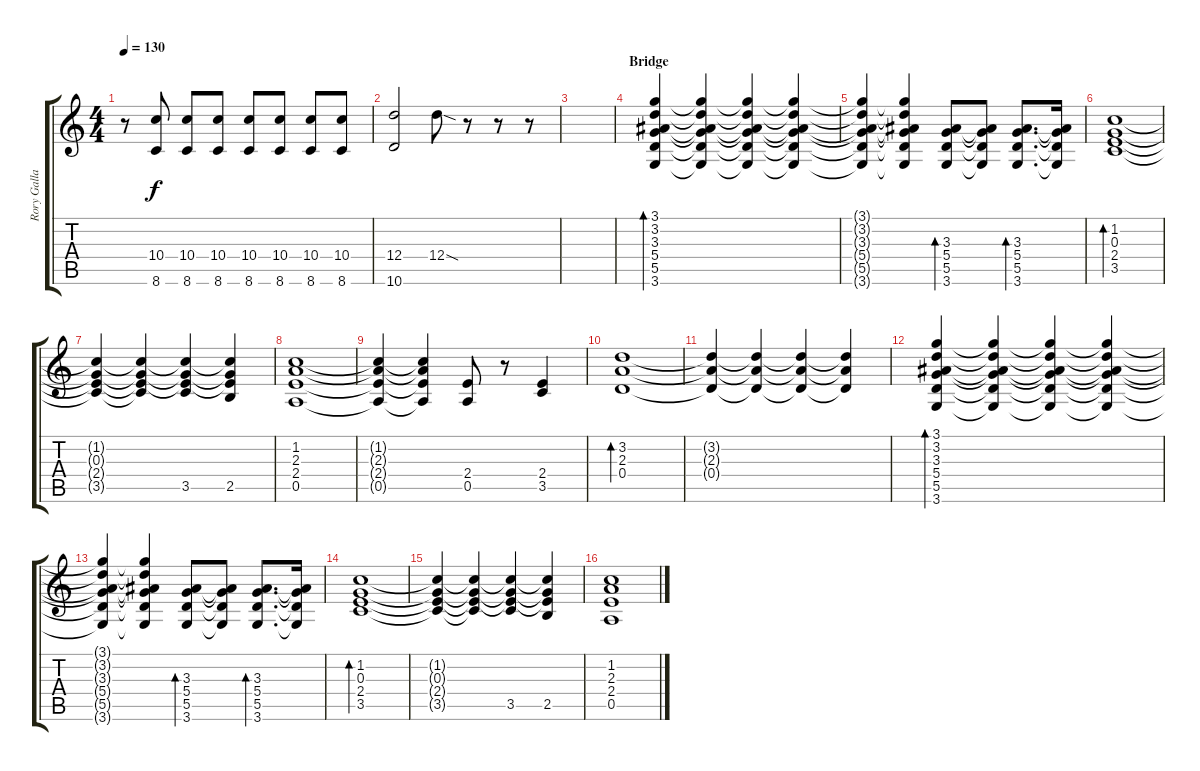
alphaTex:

\track ("Rory Gallagher" "Rory Galla") {instrument electricguitarclean}
\staff {score tabs}
\tuning (E4 B3 G3 D3 A2 E2) {hide}
\ts (4 4)
\tempo 130
\clef g2
\ks c
r.8{dy f} (10.4 8.6).8 (10.4 8.6).8 (10.4 8.6).8 (10.4 8.6).8 (10.4 8.6).8 (10.4 8.6).8 (10.4 8.6).8 |
(12.4 10.6).2 12.4{sod}.8 r.8 r.8 r.8 |
|
\section ("" "Bridge")
(3.1 3.2 3.3 5.4 5.5 3.6).4{bd 240} (3.1{t} 3.2{t} 3.3{t} 5.4{t} 5.5{t} 3.6{t}).4 (3.1{t} 3.2{t} 3.3{t} 5.4{t} 5.5{t} 3.6{t}).4 (3.1{t} 3.2{t} 3.3{t} 5.4{t} 5.5{t} 3.6{t}).4 |
(3.1{t} 3.2{t} 3.3{t} 5.4{t} 5.5{t} 3.6{t}).4 (3.1{t} 3.2{t} 3.3{t} 5.4{t} 5.5{t} 3.6{t}).4 (3.3 5.4 5.5 3.6).8{bd 120} (3.3{t} 5.4{t} 5.5{t} 3.6{t}).8 (3.3 5.4 5.5 3.6).8{d bd 120} (3.3{t} 5.4{t} 5.5{t} 3.6{t}).16 |
(1.2 0.3 2.4 3.5).1{bd 240} |
(1.2{t} 0.3{t} 2.4{t} 3.5{t}).4 (1.2{t} 0.3{t} 2.4{t} 3.5{t}).4 (1.2{t} 0.3{t} 2.4{t} 3.5).4 (1.2{t} 0.3{t} 2.4{t} 2.5).4 |
(1.2 2.3 2.4 0.5).1 |
(1.2{t} 2.3{t} 2.4{t} 0.5{t}).4 (1.2{t} 2.3{t} 2.4{t} 0.5{t}).4 (2.4 0.5).8 r.8 (2.4 3.5).4 |
(3.2 2.3 0.4).1{bd 240} |
(3.2{t} 2.3{t} 0.4{t}).4 (3.2{t} 2.3{t} 0.4{t}).4 (3.2{t} 2.3{t} 0.4{t}).4 (3.2{t} 2.3{t} 0.4{t}).4 |
(3.1 3.2 3.3 5.4 5.5 3.6).4{bd 240} (3.1{t} 3.2{t} 3.3{t} 5.4{t} 5.5{t} 3.6{t}).4 (3.1{t} 3.2{t} 3.3{t} 5.4{t} 5.5{t} 3.6{t}).4 (3.1{t} 3.2{t} 3.3{t} 5.4{t} 5.5{t} 3.6{t}).4 |
(3.1{t} 3.2{t} 3.3{t} 5.4{t} 5.5{t} 3.6{t}).4 (3.1{t} 3.2{t} 3.3{t} 5.4{t} 5.5{t} 3.6{t}).4 (3.3 5.4 5.5 3.6).8{bd 120} (3.3{t} 5.4{t} 5.5{t} 3.6{t}).8 (3.3 5.4 5.5 3.6).8{d bd 120} (3.3{t} 5.4{t} 5.5{t} 3.6{t}).16 |
(1.2 0.3 2.4 3.5).1{bd 240} |
(1.2{t} 0.3{t} 2.4{t} 3.5{t}).4 (1.2{t} 0.3{t} 2.4{t} 3.5{t}).4 (1.2{t} 0.3{t} 2.4{t} 3.5).4 (1.2{t} 0.3{t} 2.4{t} 2.5).4 |
(1.2 2.3 2.4 0.5).1
